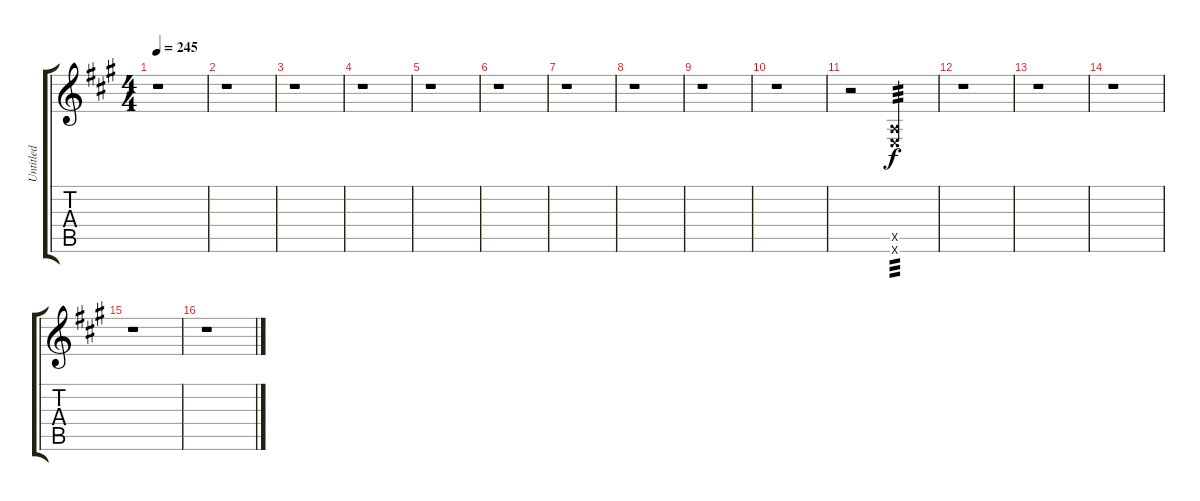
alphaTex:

\track ("Untitled" "Untitled") {instrument guitarfretnoise}
\staff {score tabs}
\tuning (E4 B3 G3 D3 A2 E2) {hide}
\ts (4 4)
\tempo 245
\clef g2
\ks a
r.1{dy f} |
r.1 |
r.1 |
r.1 |
r.1 |
r.1 |
r.1 |
r.1 |
r.1 |
r.1 |
r.2 (12.5{x} 12.6{x}).2{tp 3} |
r.1 |
r.1 |
r.1 |
r.1 |
r.1
